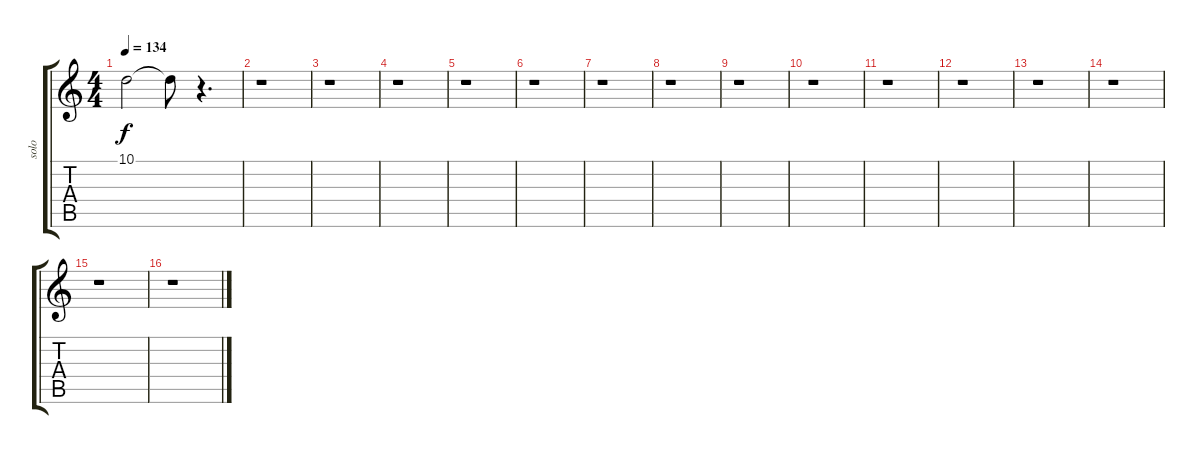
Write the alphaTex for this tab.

\track ("solo" "solo") {instrument pad3polysynth}
\staff {score tabs}
\tuning (E4 B3 G3 D3 A2 E2) {hide}
\ts (4 4)
\tempo 134
\clef g2
\ks c
10.1{t}.2{dy f} 10.1{t}.8 r.4{d} |
r.1 |
r.1 |
r.1 |
r.1 |
r.1 |
r.1 |
r.1 |
r.1 |
r.1 |
r.1 |
r.1 |
r.1 |
r.1 |
r.1 |
r.1
